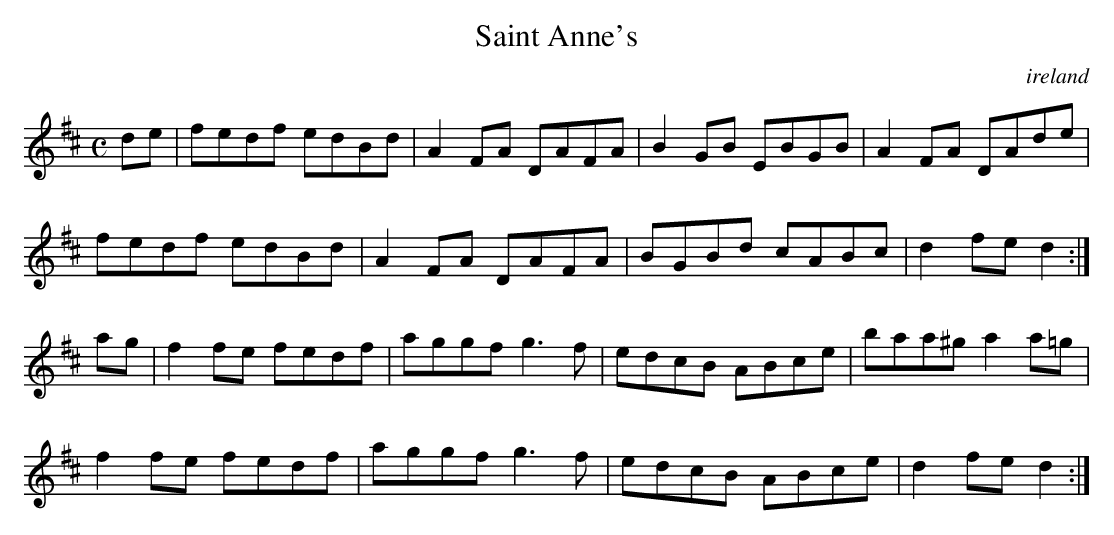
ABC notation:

X:1
T:Saint Anne's
O:ireland
M:C
L:1/8
K:D Major
de|fedf edBd|A2FA DAFA|B2GB EBGB|A2FA DAde|!
fedf edBd|A2FA DAFA|BGBd cABc|d2fe d2:|!
ag|f2fe fedf|aggf g3f|edcB ABce|baa^g a2a=g|!
f2fe fedf|aggf g3f|edcB ABce|d2fe d2:|!
